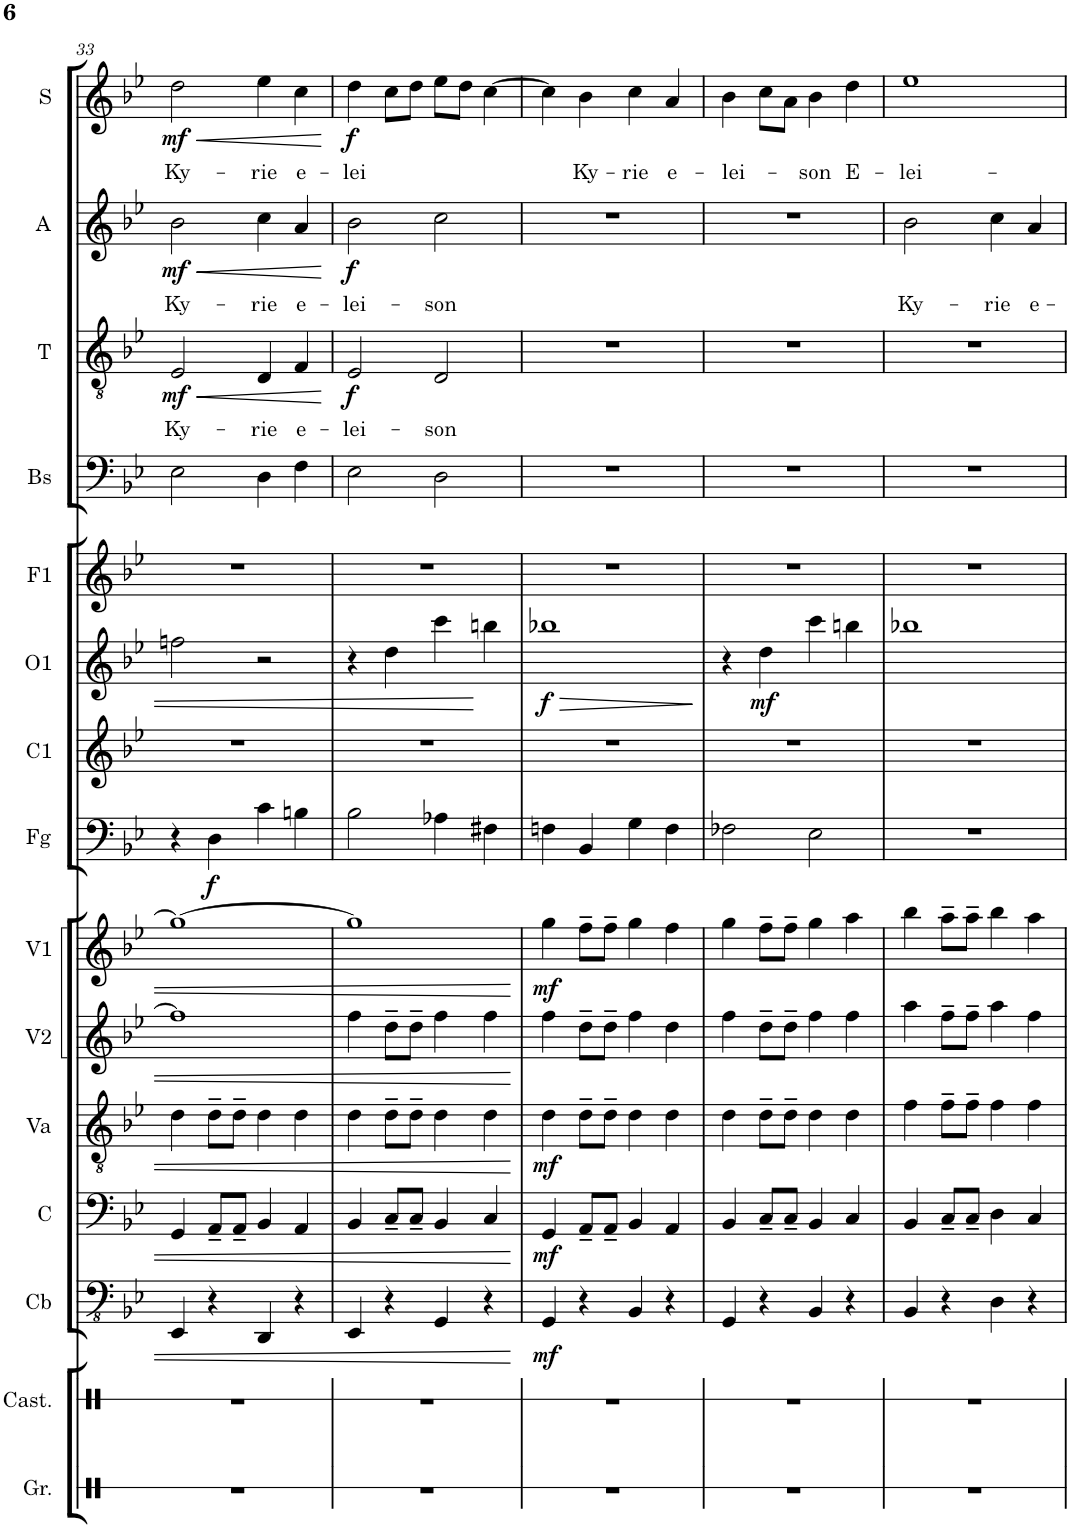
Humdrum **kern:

**kern	**kern	**kern	**dynam	**kern	**dynam	**kern	**dynam	**kern	**kern	**dynam	**kern	**dynam	**kern	**kern	**dynam	**kern	**kern	**kern	**text	**dynam	**kern	**text	**dynam	**kern	**text	**dynam
*part15	*part14	*part13	*part13	*part12	*part12	*part11	*part11	*part10	*part9	*part9	*part8	*part8	*part7	*part6	*part6	*part5	*part4	*part3	*part3	*part3	*part2	*part2	*part2	*part1	*part1	*part1
*staff15	*staff14	*staff13	*staff13	*staff12	*staff12	*staff11	*staff11	*staff10	*staff9	*staff9	*staff8	*staff8	*staff7	*staff6	*staff6	*staff5	*staff4	*staff3	*staff3	*staff3	*staff2	*staff2	*staff2	*staff1	*staff1	*staff1
*I"Grancassa	*I"Castagnette	*I"Cb	*	*I"C	*	*I"Va	*	*I"V2	*I"V1	*	*I"Fg	*	*I"C1	*I"O1	*	*I"F1	*I"Bs	*I"T	*	*	*I"A	*	*	*I"S	*	*
*I'Gr.	*I'Cast.	*I'Cb	*	*I'C	*	*I'Va	*	*I'V2	*I'V1	*	*I'Fg	*	*I'C1	*I'O1	*	*I'F1	*I'Bs	*I'T	*	*	*I'A	*	*	*I'S	*	*
!!LO:PB:g=z
*clefX	*clefX	*clefFv4	*	*clefF4	*	*clefGv2	*	*clefG2	*clefG2	*	*clefF4	*	*clefG2	*clefG2	*	*clefG2	*clefF4	*clefGv2	*	*	*clefG2	*	*	*clefG2	*	*
*	*	*	*	*	*	*	*	*	*	*	*	*	*Trd1c2	*	*	*	*	*	*	*	*	*	*	*	*	*
*k[]	*k[]	*k[b-e-]	*	*k[b-e-]	*	*k[b-e-]	*	*k[b-e-]	*k[b-e-]	*	*k[b-e-]	*	*k[b-e-]	*k[b-e-]	*	*k[b-e-]	*k[b-e-]	*k[b-e-]	*	*	*k[b-e-]	*	*	*k[b-e-]	*	*
*M4/4	*M4/4	*M4/4	*	*M4/4	*	*M4/4	*	*M4/4	*M4/4	*	*M4/4	*	*M4/4	*M4/4	*	*M4/4	*M4/4	*M4/4	*	*	*M4/4	*	*	*M4/4	*	*
=33	=33	=33	=33	=33	=33	=33	=33	=33	=33	=33	=33	=33	=33	=33	=33	=33	=33	=33	=33	=33	=33	=33	=33	=33	=33	=33
!	!	!	!	!	!	!	!	!	!	!	!	!	!	!	!	!	!	!	!LO:LY:b	!LO:HP:b	!	!LO:LY:b	!LO:HP:b	!	!LO:LY:b	!LO:HP:b
!	!	!	!	!	!	!	!	!	!	!	!	!	!	!	!	!	!	!	!	!LO:DY:n=1:b	!	!	!LO:DY:n=1:b	!	!	!LO:DY:n=1:b
1r	1r	4EEE-/	.	4GG/	.	4d\	.	1ff]	1gg_	.	4r	.	1r	2ffn\	.	1r	2E-\	2E-/	Ky-	< mf	2b-\	Ky-	< mf	2dd\	Ky-	< mf
!	!	!	!	!	!	!	!	!	!	!	!	!LO:DY:b	!	!	!	!	!	!	!	!	!	!	!	!	!	!
.	.	4r	.	8AA~/L	.	8d~\L	.	.	.	.	4D\	f	.	.	.	.	.	.	.	.	.	.	.	.	.	.
.	.	.	.	8AA~/J	.	8d~\J	.	.	.	.	.	.	.	.	.	.	.	.	.	.	.	.	.	.	.	.
!	!	!	!	!	!	!	!	!	!	!	!	!	!	!	!	!	!	!	!LO:LY:b	!	!	!LO:LY:b	!	!	!LO:LY:b	!
.	.	4DDD/	.	4BB-/	.	4d\	.	.	.	.	4c\	.	.	2r	.	.	4D\	4D/	-rie	.	4cc\	-rie	.	4ee-\	-rie	.
!	!	!	!	!	!	!	!	!	!	!	!	!	!	!	!	!	!	!	!LO:LY:b	!	!	!LO:LY:b	!	!	!LO:LY:b	!
.	.	4r	.	4AA/	.	4d\	.	.	.	.	4Bn\	.	.	.	.	.	4F\	4F/	e-	.	4a/	e-	.	4cc\	e-	.
.	.	.	.	.	.	.	.	.	.	.	.	.	.	.	.	.	.	.	.	[	.	.	[	.	.	[
=34	=34	=34	=34	=34	=34	=34	=34	=34	=34	=34	=34	=34	=34	=34	=34	=34	=34	=34	=34	=34	=34	=34	=34	=34	=34	=34
!	!	!	!	!	!	!	!	!	!	!	!	!	!	!	!	!	!	!	!LO:LY:b	!LO:DY:b	!	!LO:LY:b	!LO:DY:b	!	!LO:LY:b	!LO:DY:b
1r	1r	4EEE-/	.	4BB-/	.	4d\	.	4ff\	1gg]	.	2B-\	.	1r	4r	.	1r	2E-\	2E-/	-lei-	f	2b-\	-lei-	f	4dd\	-lei	f
.	.	4r	.	8C~/L	.	8d~\L	.	8dd~\L	.	.	.	.	.	4dd\	.	.	.	.	.	.	.	.	.	8cc\L	.	.
.	.	.	.	8C~/J	.	8d~\J	.	8dd~\J	.	.	.	.	.	.	.	.	.	.	.	.	.	.	.	8dd\J	.	.
!	!	!	!	!	!	!	!	!	!	!	!	!	!	!	!	!	!	!	!LO:LY:b	!	!	!LO:LY:b	!	!	!	!
.	.	4GGG/	.	4BB-/	.	4d\	.	4ff\	.	.	4A-X\	.	.	4ccc\	.	.	2D\	2D/	-son	.	2cc\	-son	.	8ee-\L	.	.
.	.	.	.	.	.	.	.	.	.	.	.	.	.	.	.	.	.	.	.	.	.	.	.	8dd\J	.	.
.	.	4r	.	4C/	.	4d\	.	4ff\	.	.	4F#X\	.	.	4bbn\	.	.	.	.	.	.	.	.	.	[4cc\	.	.
=35	=35	=35	=35	=35	=35	=35	=35	=35	=35	=35	=35	=35	=35	=35	=35	=35	=35	=35	=35	=35	=35	=35	=35	=35	=35	=35
!	!	!	!LO:DY:b	!	!LO:DY:b	!	!LO:DY:b	!	!	!LO:DY:b	!	!	!	!	!LO:HP:b	!	!	!	!	!	!	!	!	!	!	!
!	!	!	!	!	!	!	!	!	!	!	!	!	!	!	!LO:DY:n=1:b	!	!	!	!	!	!	!	!	!	!	!
1r	1r	4GGG/	mf	4GG/	mf	4d\	mf	4ff\	4gg\	mf	4Fn\	.	1r	1bb-X	> f	1r	1r	1r	.	.	1r	.	.	4cc\]	.	.
!	!	!	!	!	!	!	!	!	!	!	!	!	!	!	!	!	!	!	!	!	!	!	!	!	!LO:LY:b	!
.	.	4r	.	8AA~/L	.	8d~\L	.	8dd~\L	8ff~\L	.	4BB-/	.	.	.	.	.	.	.	.	.	.	.	.	4b-\	Ky-	.
.	.	.	.	8AA~/J	.	8d~\J	.	8dd~\J	8ff~\J	.	.	.	.	.	.	.	.	.	.	.	.	.	.	.	.	.
!	!	!	!	!	!	!	!	!	!	!	!	!	!	!	!	!	!	!	!	!	!	!	!	!	!LO:LY:b	!
.	.	4BBB-/	.	4BB-/	.	4d\	.	4ff\	4gg\	.	4G\	.	.	.	.	.	.	.	.	.	.	.	.	4cc\	-rie	.
!	!	!	!	!	!	!	!	!	!	!	!	!	!	!	!	!	!	!	!	!	!	!	!	!	!LO:LY:b	!
.	.	4r	.	4AA/	.	4d\	.	4dd\	4ff\	.	4F\	.	.	.	.	.	.	.	.	.	.	.	.	4a/	e-	.
.	.	.	.	.	.	.	.	.	.	.	.	.	.	.	]	.	.	.	.	.	.	.	.	.	.	.
=36	=36	=36	=36	=36	=36	=36	=36	=36	=36	=36	=36	=36	=36	=36	=36	=36	=36	=36	=36	=36	=36	=36	=36	=36	=36	=36
!	!	!	!	!	!	!	!	!	!	!	!	!	!	!	!	!	!	!	!	!	!	!	!	!	!LO:LY:b	!
1r	1r	4GGG/	.	4BB-/	.	4d\	.	4ff\	4gg\	.	2F-X\	.	1r	4r	.	1r	1r	1r	.	.	1r	.	.	4b-\	-lei-	.
!	!	!	!	!	!	!	!	!	!	!	!	!	!	!	!LO:DY:b	!	!	!	!	!	!	!	!	!	!	!
.	.	4r	.	8C~/L	.	8d~\L	.	8dd~\L	8ff~\L	.	.	.	.	4dd\	mf	.	.	.	.	.	.	.	.	8cc\L	.	.
.	.	.	.	8C~/J	.	8d~\J	.	8dd~\J	8ff~\J	.	.	.	.	.	.	.	.	.	.	.	.	.	.	8a\J	.	.
!	!	!	!	!	!	!	!	!	!	!	!	!	!	!	!	!	!	!	!	!	!	!	!	!	!LO:LY:b	!
.	.	4BBB-/	.	4BB-/	.	4d\	.	4ff\	4gg\	.	2E-\	.	.	4ccc\	.	.	.	.	.	.	.	.	.	4b-\	son	.
!	!	!	!	!	!	!	!	!	!	!	!	!	!	!	!	!	!	!	!	!	!	!	!	!	!LO:LY:b	!
.	.	4r	.	4C/	.	4d\	.	4ff\	4aa\	.	.	.	.	4bbn\	.	.	.	.	.	.	.	.	.	4dd\	-E-	.
=37	=37	=37	=37	=37	=37	=37	=37	=37	=37	=37	=37	=37	=37	=37	=37	=37	=37	=37	=37	=37	=37	=37	=37	=37	=37	=37
!	!	!	!	!	!	!	!	!	!	!	!	!	!	!	!	!	!	!	!	!	!	!LO:LY:b	!	!	!LO:LY:b	!
1r	1r	4BBB-/	.	4BB-/	.	4f\	.	4aa\	4bb-\	.	1r	.	1r	1bb-X	.	1r	1r	1r	.	.	2b-\	Ky-	.	1ee-	-lei-	.
.	.	4r	.	8C~/L	.	8f~\L	.	8ff~\L	8aa~\L	.	.	.	.	.	.	.	.	.	.	.	.	.	.	.	.	.
.	.	.	.	8C~/J	.	8f~\J	.	8ff~\J	8aa~\J	.	.	.	.	.	.	.	.	.	.	.	.	.	.	.	.	.
!	!	!	!	!	!	!	!	!	!	!	!	!	!	!	!	!	!	!	!	!	!	!LO:LY:b	!	!	!	!
.	.	4DD\	.	4D\	.	4f\	.	4aa\	4bb-\	.	.	.	.	.	.	.	.	.	.	.	4cc\	-rie	.	.	.	.
!	!	!	!	!	!	!	!	!	!	!	!	!	!	!	!	!	!	!	!	!	!	!LO:LY:b	!	!	!	!
.	.	4r	.	4C/	.	4f\	.	4ff\	4aa\	.	.	.	.	.	.	.	.	.	.	.	4a/	e-	.	.	.	.
=	=	=	=	=	=	=	=	=	=	=	=	=	=	=	=	=	=	=	=	=	=	=	=	=	=	=
*-	*-	*-	*-	*-	*-	*-	*-	*-	*-	*-	*-	*-	*-	*-	*-	*-	*-	*-	*-	*-	*-	*-	*-	*-	*-	*-
